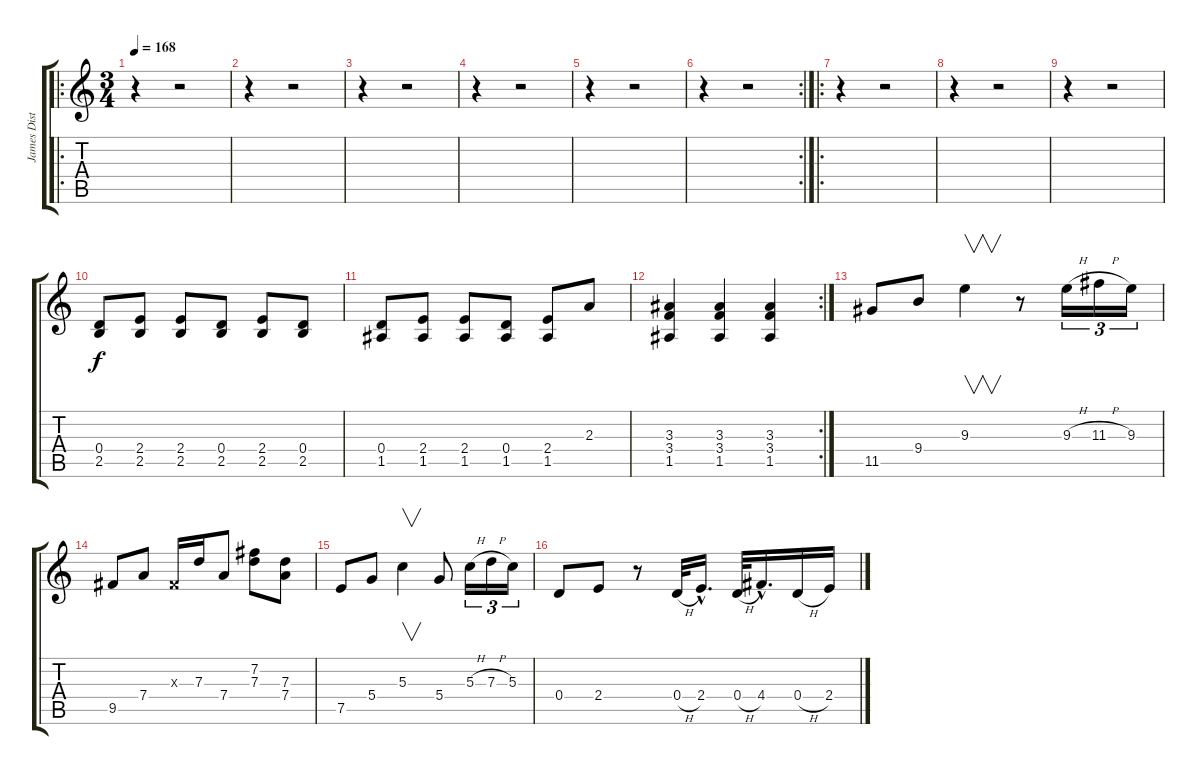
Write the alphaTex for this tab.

\track ("James Distortion" "James Dist") {instrument distortionguitar}
\staff {score tabs}
\tuning (E4 B3 G3 D3 A2 E2) {hide}
\ro
\ts (3 4)
\tempo 168
\clef g2
\ks c
r.4{dy f instrument distortionguitar} r.2 |
r.4 r.2 |
r.4 r.2 |
r.4 r.2 |
r.4 r.2 |
\rc 2
r.4 r.2 |
\ro
r.4 r.2 |
r.4 r.2 |
r.4 r.2 |
(0.4 2.5).8 (2.4 2.5).8 (2.4 2.5).8 (0.4 2.5).8 (2.4 2.5).8 (0.4 2.5).8 |
(0.4 1.5).8 (2.4 1.5).8 (2.4 1.5).8 (0.4 1.5).8 (2.4 1.5).8 2.3.8 |
\rc 2
(3.3 3.4 1.5).4 (3.3 3.4 1.5).4 (3.3 3.4 1.5).4 |
11.5.8 9.4.8 9.3.4{v} r.8 9.3{h}.16{tu (3 2)} 11.3{h}.16{tu (3 2)} 9.3.16{tu (3 2)} |
9.5.8 7.4.8 -1.3{x}.16 7.3.16 7.4.8 (7.2 7.3).8 (7.3 7.4).8 |
7.5.8 5.4.8 5.3.4{v} 5.4.8 5.3{h}.16{tu (3 2)} 7.3{h}.16{tu (3 2)} 5.3.16{tu (3 2)} |
0.4.8 2.4.8 r.8 0.4{h}.32 2.4{hac}.16{d} 0.4{h}.32 4.4{hac}.16{d} 0.4{h}.16 2.4.16
